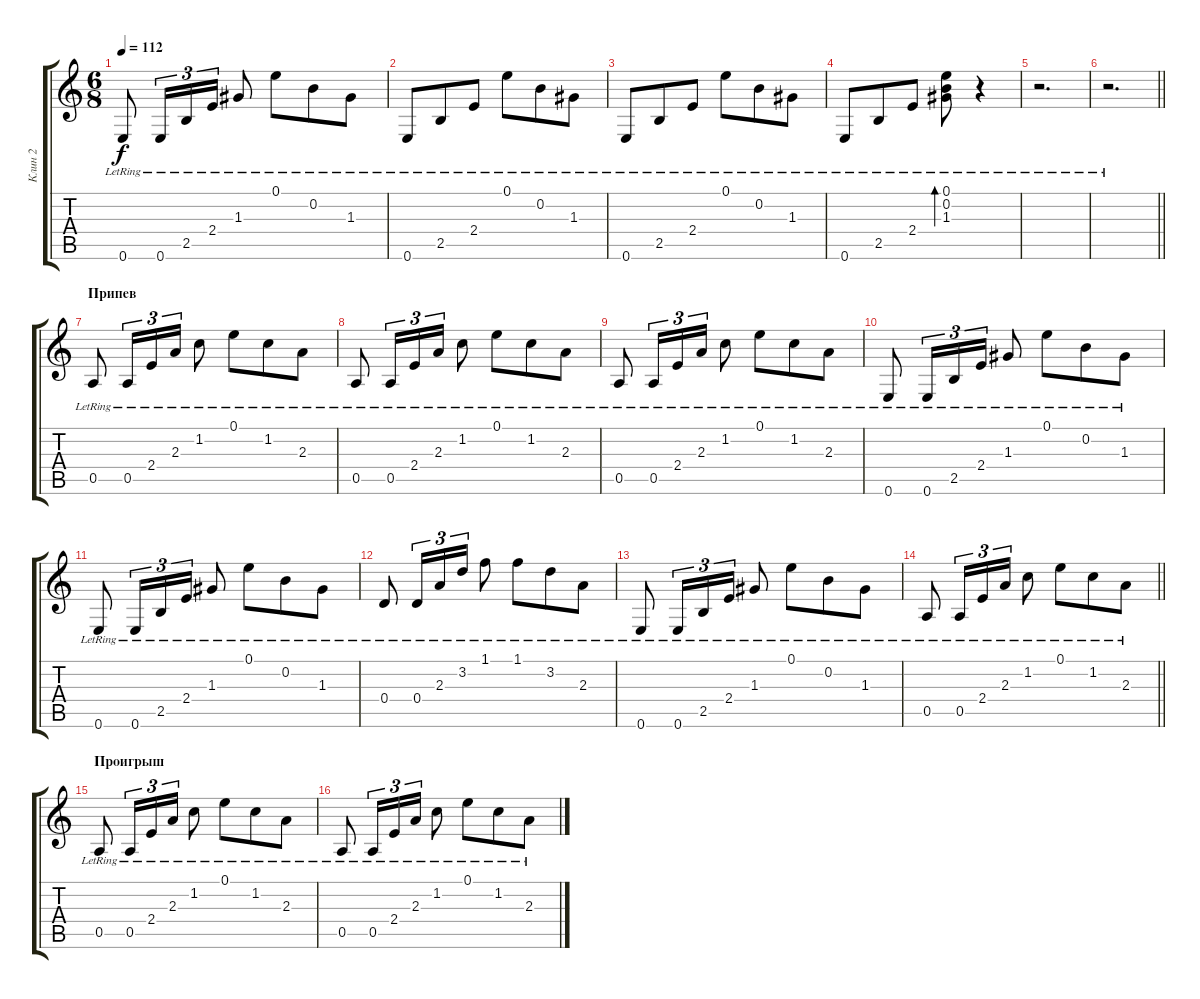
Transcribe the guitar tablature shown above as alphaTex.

\track ("Клин 2" "Клин 2") {instrument electricguitarclean}
\staff {score tabs}
\tuning (E4 B3 G3 D3 A2 E2) {hide}
\ts (6 8)
\tempo 112
\clef g2
\ks c
0.6{lr}.8{dy f} 0.6{lr}.16{tu (3 2)} 2.5{lr}.16{tu (3 2)} 2.4{lr}.16{tu (3 2)} 1.3{lr}.8 0.1{lr}.8 0.2{lr}.8 1.3{lr}.8 |
0.6{lr}.8 2.5{lr}.8 2.4{lr}.8 0.1{lr}.8 0.2{lr}.8 1.3{lr}.8 |
0.6{lr}.8 2.5{lr}.8 2.4{lr}.8 0.1{lr}.8 0.2{lr}.8 1.3{lr}.8 |
0.6{lr}.8 2.5{lr}.8 2.4{lr}.8 (0.1{lr} 0.2 1.3).8{bd 60} r.4 |
r.2{d} |
\barLineRight lightlight
r.2{d} |
\section ("" "Припев")
0.5{lr}.8 0.5{lr}.16{tu (3 2)} 2.4{lr}.16{tu (3 2)} 2.3{lr}.16{tu (3 2)} 1.2{lr}.8 0.1{lr}.8 1.2{lr}.8 2.3{lr}.8 |
0.5{lr}.8 0.5{lr}.16{tu (3 2)} 2.4{lr}.16{tu (3 2)} 2.3{lr}.16{tu (3 2)} 1.2{lr}.8 0.1{lr}.8 1.2{lr}.8 2.3{lr}.8 |
0.5{lr}.8 0.5{lr}.16{tu (3 2)} 2.4{lr}.16{tu (3 2)} 2.3{lr}.16{tu (3 2)} 1.2{lr}.8 0.1{lr}.8 1.2{lr}.8 2.3{lr}.8 |
0.6{lr}.8 0.6{lr}.16{tu (3 2)} 2.5{lr}.16{tu (3 2)} 2.4{lr}.16{tu (3 2)} 1.3{lr}.8 0.1{lr}.8 0.2{lr}.8 1.3{lr}.8 |
0.6{lr}.8 0.6{lr}.16{tu (3 2)} 2.5{lr}.16{tu (3 2)} 2.4{lr}.16{tu (3 2)} 1.3{lr}.8 0.1{lr}.8 0.2{lr}.8 1.3{lr}.8 |
0.4{lr}.8 0.4{lr}.16{tu (3 2)} 2.3{lr}.16{tu (3 2)} 3.2{lr}.16{tu (3 2)} 1.1{lr}.8 1.1{lr}.8 3.2{lr}.8 2.3{lr}.8 |
0.6{lr}.8 0.6{lr}.16{tu (3 2)} 2.5{lr}.16{tu (3 2)} 2.4{lr}.16{tu (3 2)} 1.3{lr}.8 0.1{lr}.8 0.2{lr}.8 1.3{lr}.8 |
\barLineRight lightlight
0.5{lr}.8 0.5{lr}.16{tu (3 2)} 2.4{lr}.16{tu (3 2)} 2.3{lr}.16{tu (3 2)} 1.2{lr}.8 0.1{lr}.8 1.2{lr}.8 2.3{lr}.8 |
\section ("" "Проигрыш")
0.5{lr}.8 0.5{lr}.16{tu (3 2)} 2.4{lr}.16{tu (3 2)} 2.3{lr}.16{tu (3 2)} 1.2{lr}.8 0.1{lr}.8 1.2{lr}.8 2.3{lr}.8 |
0.5{lr}.8 0.5{lr}.16{tu (3 2)} 2.4{lr}.16{tu (3 2)} 2.3{lr}.16{tu (3 2)} 1.2{lr}.8 0.1{lr}.8 1.2{lr}.8 2.3{lr}.8
